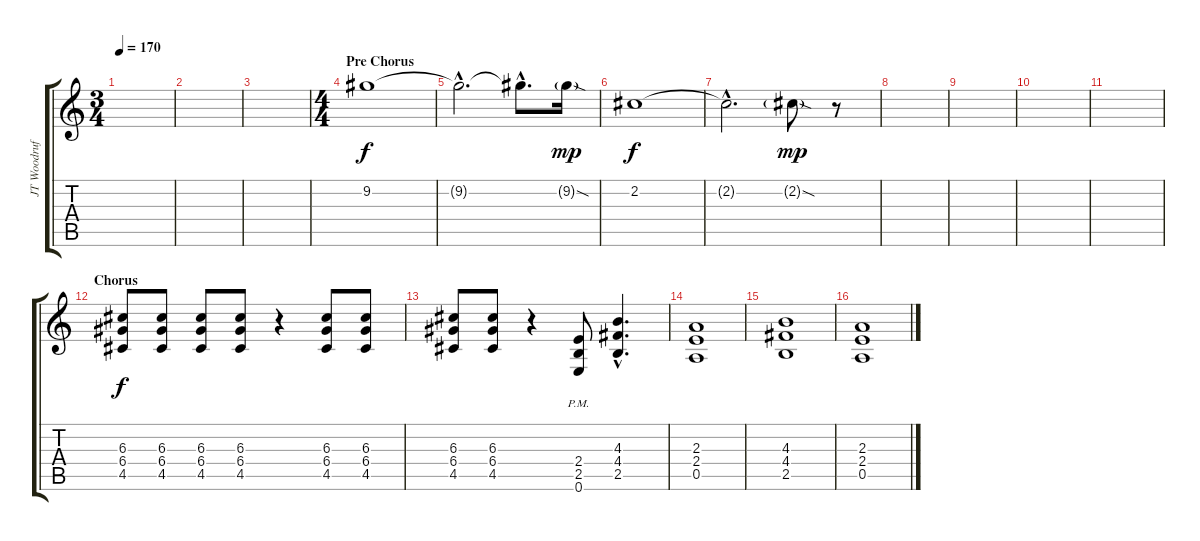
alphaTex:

\track ("JT Woodruff (Guitar)" "JT Woodruf") {instrument distortionguitar}
\staff {score tabs}
\tuning (E4 B3 G3 D3 A2 E2) {hide}
\ts (3 4)
\tempo 170
\clef g2
\ks c
|
|
|
\ts (4 4)
\section ("" "Pre Chorus")
9.2.1{volume 10 instrument overdrivenguitar} |
9.2{hac t}.2{d} 9.2{hac t}.8{d} 9.2{sod g}.16{dy mp volume 2} |
2.2.1{dy f} |
2.2{hac t}.2{d} 2.2{sod g}.8{dy mp} r.8 |
|
|
|
|
\section ("" "Chorus")
(6.3 6.4 4.5).8{dy f volume 10 instrument distortionguitar} (6.3 6.4 4.5).8 (6.3 6.4 4.5).8 (6.3 6.4 4.5).8 r.4 (6.3 6.4 4.5).8 (6.3 6.4 4.5).8 |
(6.3 6.4 4.5).8 (6.3 6.4 4.5).8 r.4 (2.4{pm} 2.5{pm} 0.6{pm}).8 (4.3{hac} 4.4{hac} 2.5{hac}).4{d} |
(2.3 2.4 0.5).1 |
(4.3 4.4 2.5).1 |
(2.3 2.4 0.5).1
